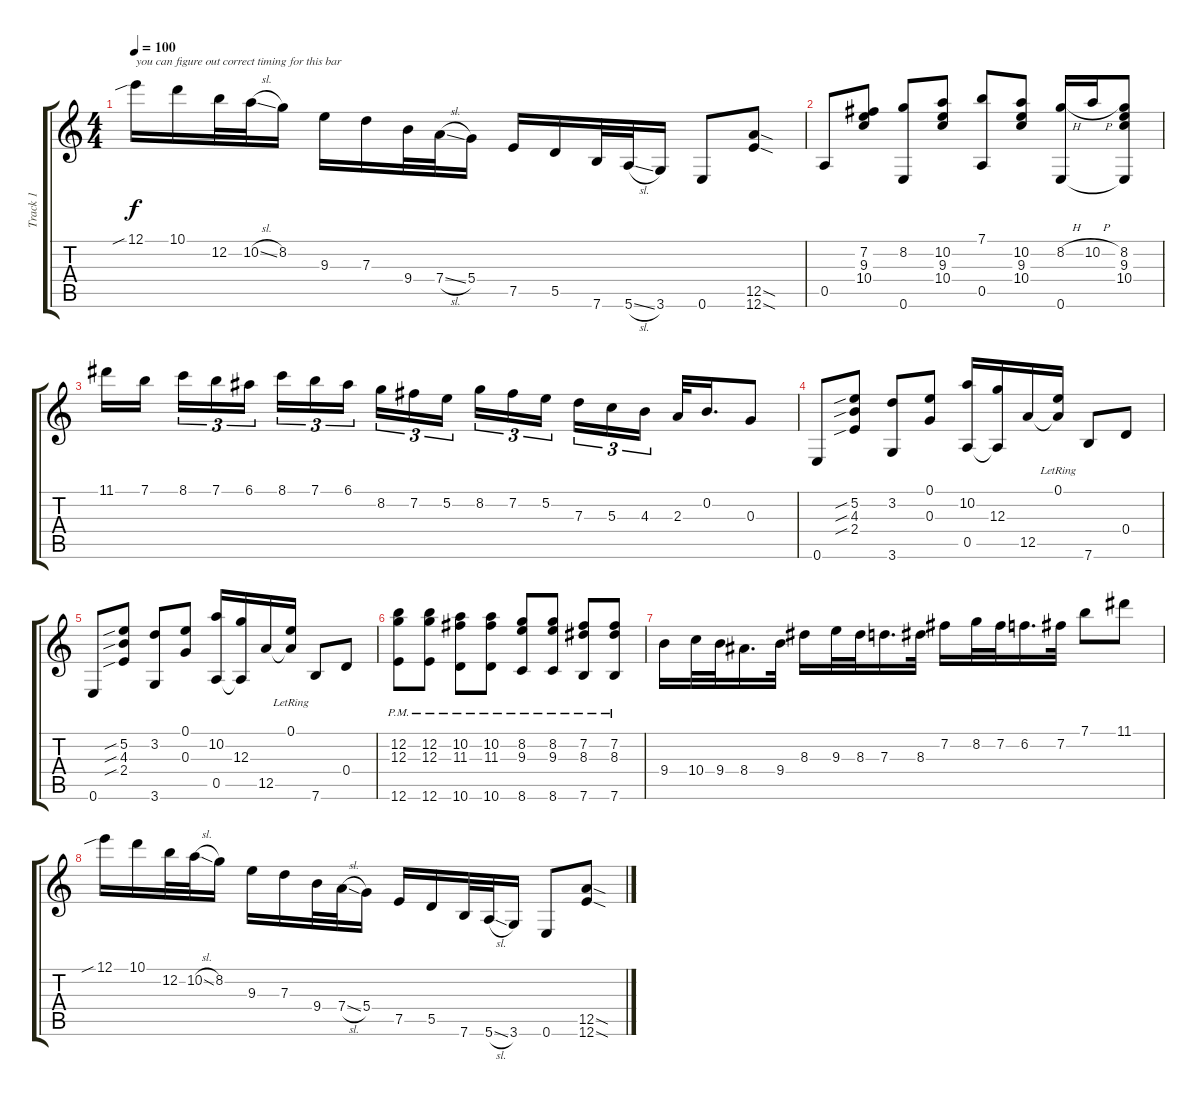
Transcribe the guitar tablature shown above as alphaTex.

\track ("Track 1" "Track 1") {instrument acousticguitarsteel}
\staff {score tabs}
\tuning (E4 B3 G3 D3 A2 E2) {hide}
\ts (4 4)
\tempo 100
\clef g2
\ks c
12.1{sib}.16{txt "you can figure out correct timing for this bar" dy f} 10.1.16 12.2.32 10.2{sl}.32 8.2.16 9.3.16 7.3.16 9.4.32 7.4{sl}.32 5.4.16 7.5.16 5.5.16 7.6.32 5.6{sl}.32 3.6.16 0.6.8 (12.5{sod} 12.6{sod}).8 |
0.5.8 (7.2 9.3 10.4).8 (8.2 0.6).8 (10.2 9.3 10.4).8 (7.1 0.5).8 (10.2 9.3 10.4).8 (8.2{h} 0.6).16 10.2{h}.16 (8.2 9.3 10.4 0.6{t}).8 |
11.1.16 7.1.16{beam splitsecondary} 8.1.16{tu (3 2)} 7.1.16{tu (3 2)} 6.1.16{tu (3 2)} 8.1.16{tu (3 2)} 7.1.16{tu (3 2)} 6.1.16{tu (3 2) beam splitsecondary} 8.2.16{tu (3 2)} 7.2.16{tu (3 2)} 5.2.16{tu (3 2)} 8.2.16{tu (3 2)} 7.2.16{tu (3 2)} 5.2.16{tu (3 2) beam splitsecondary} 7.3.16{tu (3 2)} 5.3.16{tu (3 2)} 4.3.16{tu (3 2)} 2.3.32 0.2.16{d} 0.3.8 |
0.6.8 (5.2{sib} 4.3{sib} 2.4{sib}).8 (3.2 3.6).8 (0.1 0.3).8 (10.2 0.5).16 (12.3 0.5{t}).16 12.5.16 (0.1{lr} 12.5{t}).16 7.6.8 0.4.8 |
0.6.8 (5.2{sib} 4.3{sib} 2.4{sib}).8 (3.2 3.6).8 (0.1 0.3).8 (10.2 0.5).16 (12.3 0.5{t}).16 12.5.16 (0.1{lr} 12.5{t}).16 7.6.8 0.4.8 |
(12.2 12.3{pm} 12.6).8 (12.2 12.3{pm} 12.6).8 (10.2 11.3{pm} 10.6).8 (10.2 11.3{pm} 10.6).8 (8.2 9.3{pm} 8.6).8 (8.2 9.3{pm} 8.6).8 (7.2 8.3{pm} 7.6).8 (7.2 8.3{pm} 7.6).8 |
9.4.16 10.4.32 9.4.32 8.4.16{d} 9.4.32 8.3.16 9.3.32 8.3.32 7.3.16{d} 8.3.32 7.2.16 8.2.32 7.2.32 6.2.16{d} 7.2.32 7.1.8 11.1.8 |
12.1{sib}.16 10.1.16 12.2.32 10.2{sl}.32 8.2.16 9.3.16 7.3.16 9.4.32 7.4{sl}.32 5.4.16 7.5.16 5.5.16 7.6.32 5.6{sl}.32 3.6.16 0.6.8 (12.5{sod} 12.6{sod}).8
